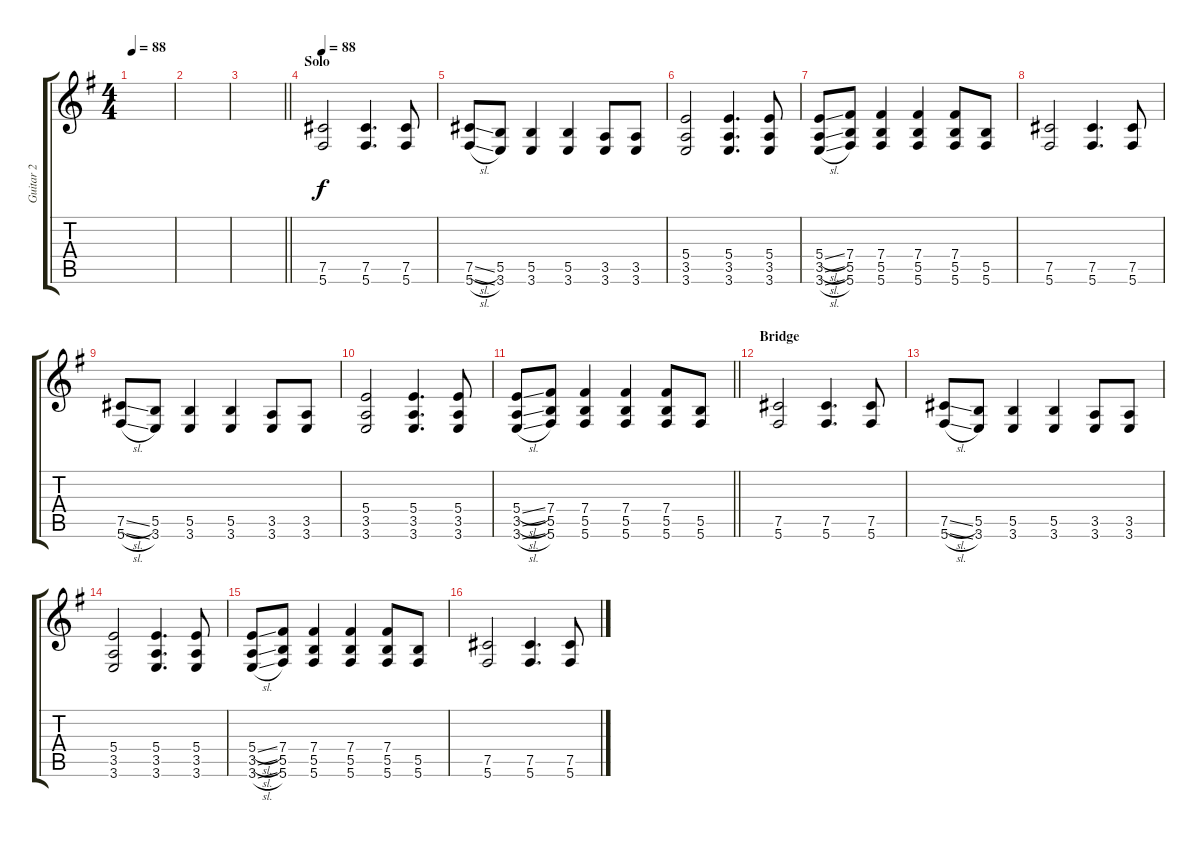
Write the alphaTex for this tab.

\track ("Guitar 2" "Guitar 2") {instrument distortionguitar}
\staff {score tabs}
\tuning (Db4 Ab3 E3 B2 Gb2 Db2) {hide}
\ts (4 4)
\tempo 88
\clef g2
\ks g
|
|
\barLineRight lightlight
|
\section ("" "Solo")
\tempo 88
(7.5 5.6).2 (7.5 5.6).4{d} (7.5 5.6).8 |
(7.5{sl} 5.6{sl}).8 (5.5 3.6).8 (5.5 3.6).4 (5.5 3.6).4 (3.5 3.6).8 (3.5 3.6).8 |
(5.4 3.5 3.6).2 (5.4 3.5 3.6).4{d} (5.4 3.5 3.6).8 |
(5.4{sl} 3.5{sl} 3.6{sl}).8 (7.4 5.5 5.6).8 (7.4 5.5 5.6).4 (7.4 5.5 5.6).4 (7.4 5.5 5.6).8 (5.5 5.6).8 |
(7.5 5.6).2 (7.5 5.6).4{d} (7.5 5.6).8 |
(7.5{sl} 5.6{sl}).8 (5.5 3.6).8 (5.5 3.6).4 (5.5 3.6).4 (3.5 3.6).8 (3.5 3.6).8 |
(5.4 3.5 3.6).2 (5.4 3.5 3.6).4{d} (5.4 3.5 3.6).8 |
\barLineRight lightlight
(5.4{sl} 3.5{sl} 3.6{sl}).8 (7.4 5.5 5.6).8 (7.4 5.5 5.6).4 (7.4 5.5 5.6).4 (7.4 5.5 5.6).8 (5.5 5.6).8 |
\section ("" "Bridge")
(7.5 5.6).2 (7.5 5.6).4{d} (7.5 5.6).8 |
(7.5{sl} 5.6{sl}).8 (5.5 3.6).8 (5.5 3.6).4 (5.5 3.6).4 (3.5 3.6).8 (3.5 3.6).8 |
(5.4 3.5 3.6).2 (5.4 3.5 3.6).4{d} (5.4 3.5 3.6).8 |
(5.4{sl} 3.5{sl} 3.6{sl}).8 (7.4 5.5 5.6).8 (7.4 5.5 5.6).4 (7.4 5.5 5.6).4 (7.4 5.5 5.6).8 (5.5 5.6).8 |
(7.5 5.6).2 (7.5 5.6).4{d} (7.5 5.6).8
